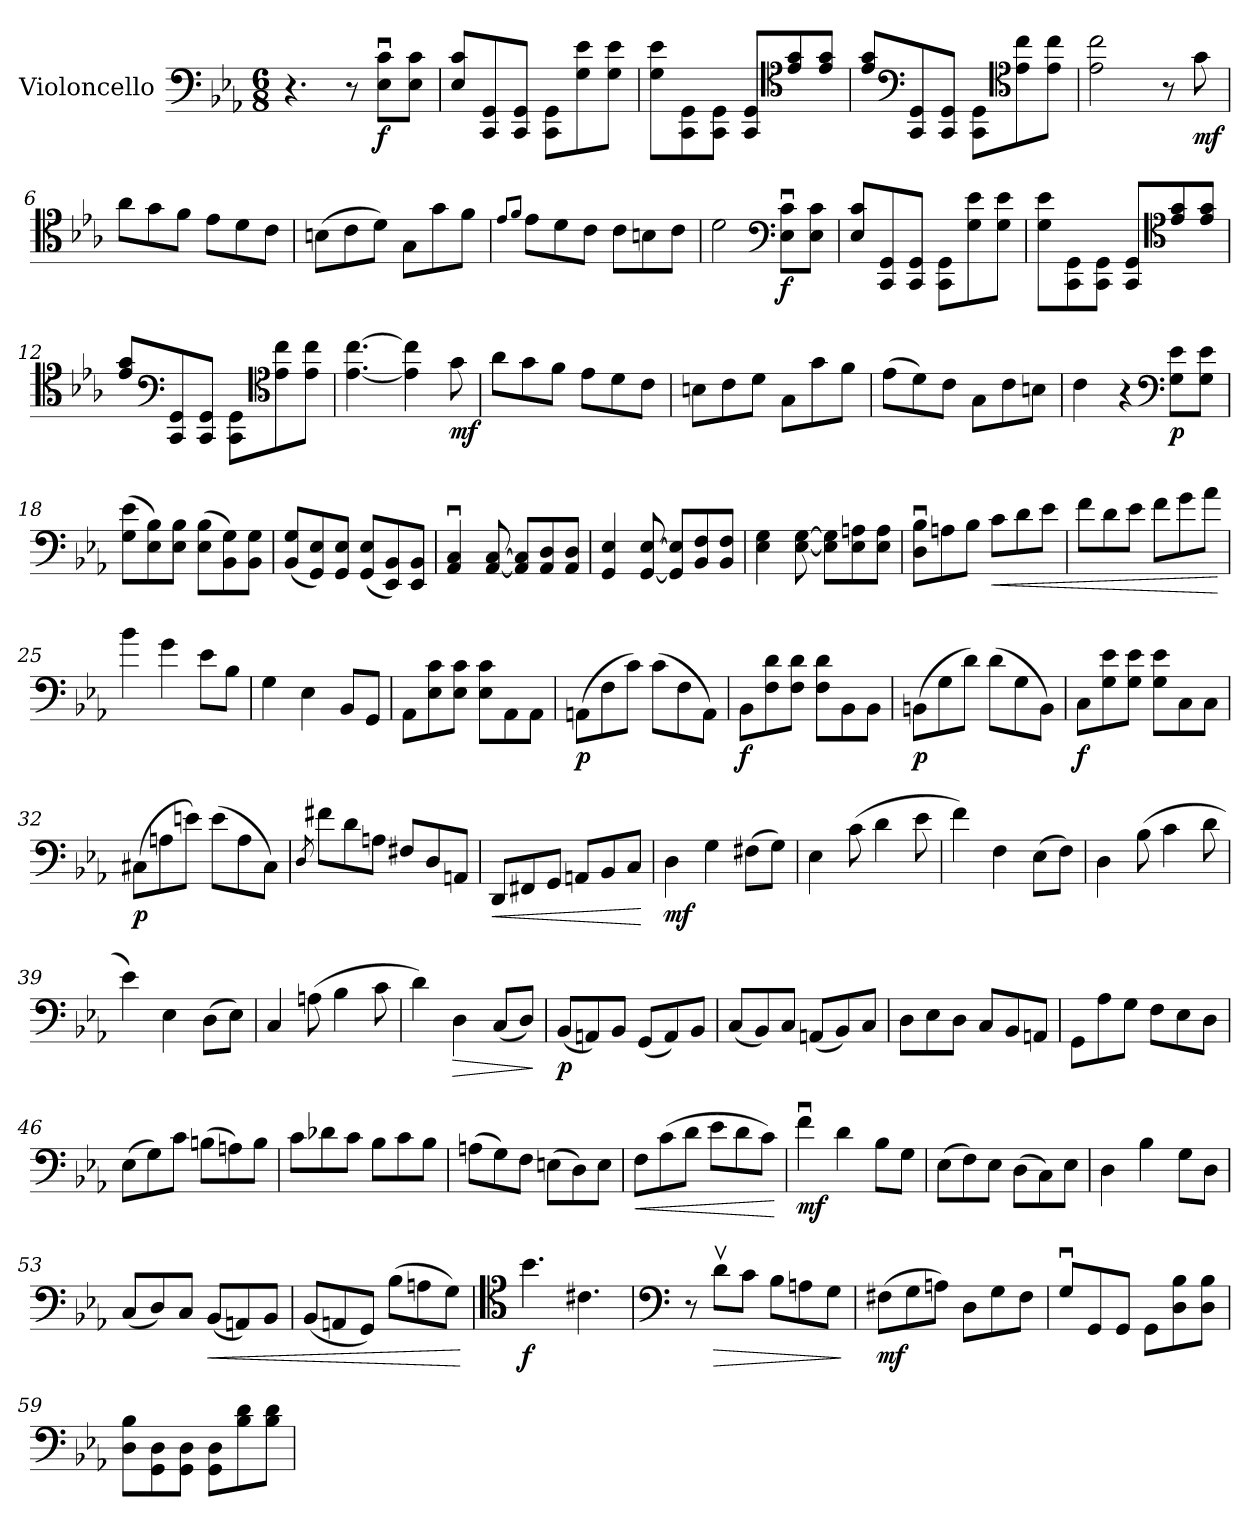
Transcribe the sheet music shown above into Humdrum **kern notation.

**kern	**dynam
*part1	*part1
*staff1	*staff1
*I"Violoncello	*
*I'Vlc.	*
*clefF4	*
*k[b-e-a-]	*
*M6/8	*
*MM189	*
=1	=1
4.r	.
8r	.
!	!LO:DY:b
8E-\u 8c\uL	f
8E-\ 8c\J	.
=2	=2
8E-/ 8c/L	.
8CC/ 8GG/	.
8CC/ 8GG/J	.
8CC\ 8GG\L	.
8G\ 8e-\	.
8G\ 8e-\J	.
=3	=3
8G\ 8e-\L	.
8CC\ 8GG\	.
8CC\ 8GG\J	.
8CC/ 8GG/L	.
*clefC4	*
8e-/ 8g/	.
8e-/ 8g/J	.
=4	=4
8e-/ 8g/L	.
*clefF4	*
8CC/ 8GG/	.
8CC/ 8GG/J	.
8CC\ 8GG\L	.
*clefC4	*
8e-\ 8cc\	.
8e-\ 8cc\J	.
=5	=5
2e-\ 2cc\	.
8r	.
!	!LO:DY:b
8g\	mf
!!LO:LB:g=z
=6	=6
8a-\L	.
8g\	.
8f\J	.
8e-\L	.
8d\	.
8c\J	.
=7	=7
(8Bn\L	.
8c\	.
8d\J)	.
8G\L	.
8g\	.
8f\J	.
=8	=8
8qe-/L	.
8qf/J	.
8e-\L	.
8d\	.
8c\J	.
8c\L	.
8Bn\	.
8c\J	.
=9	=9
2d\	.
*clefF4	*
!	!LO:DY:b
8E-\u 8c\uL	f
8E-\ 8c\J	.
=10	=10
8E-/ 8c/L	.
8CC/ 8GG/	.
8CC/ 8GG/J	.
8CC\ 8GG\L	.
8G\ 8e-\	.
8G\ 8e-\J	.
=11	=11
8G\ 8e-\L	.
8CC\ 8GG\	.
8CC\ 8GG\J	.
8CC/ 8GG/L	.
*clefC4	*
8e-/ 8g/	.
8e-/ 8g/J	.
!!LO:LB:g=z
=12	=12
8e-/ 8g/L	.
*clefF4	*
8CC/ 8GG/	.
8CC/ 8GG/J	.
8CC\ 8GG\L	.
*clefC4	*
8e-\ 8cc\	.
8e-\ 8cc\J	.
=13	=13
[4.e-\ [4.cc\	.
4e-\] 4cc\]	.
!	!LO:DY:b
8g\	mf
=14	=14
8a-\L	.
8g\	.
8f\J	.
8e-\L	.
8d\	.
8c\J	.
=15	=15
8Bn\L	.
8c\	.
8d\J	.
8G\L	.
8g\	.
8f\J	.
=16	=16
(8e-\L	.
8d\)	.
8c\J	.
8G\L	.
8c\	.
8Bn\J	.
=17	=17
4c\	.
4r	.
*clefF4	*
!	!LO:DY:b
8G\ 8e-\L	p
8G\ 8e-\J	.
!!LO:LB:g=z
=18	=18
(8G\ 8e-\L	.
8E-\ 8B-\)	.
8E-\ 8B-\J	.
(8E-\ 8B-\L	.
8BB-\ 8G\)	.
8BB-\ 8G\J	.
=19	=19
(8BB-/ 8G/L	.
8GG/ 8E-/)	.
8GG/ 8E-/J	.
(8GG/ 8E-/L	.
8EE-/ 8BB-/)	.
8EE-/ 8BB-/J	.
=20	=20
4AA-/u 4C/u	.
[8AA-/ [8C/	.
8AA-/] 8C/]L	.
8AA-/ 8D/	.
8AA-/ 8D/J	.
=21	=21
4GG/ 4E-/	.
[8GG/ [8E-/	.
8GG/] 8E-/]L	.
8BB-/ 8F/	.
8BB-/ 8F/J	.
=22	=22
4E-\ 4G\	.
[8E-\ [8G\	.
8E-\] 8G\]L	.
8E-\ 8An\	.
8E-\ 8A\J	.
=23	=23
8D\u 8B-\uL	.
8An\	.
8B-\J	.
!	!LO:HP:b
8c\L	<
8d\	.
8e-\J	.
!!LO:LB:g=z
=24	=24
8f\L	.
8d\	.
8e-\J	.
8f\L	.
8g\	.
8a-\J	.
.	[
=25	=25
4b-\	.
4g\	.
8e-\L	.
8B-\J	.
=26	=26
4G\	.
4E-\	.
8BB-/L	.
8GG/J	.
=27	=27
8AA-\L	.
8E-\ 8c\	.
8E-\ 8c\J	.
8E-\ 8c\L	.
8AA-\	.
8AA-\J	.
=28	=28
!	!LO:DY:b
(8AAn\L	p
8F\	.
8c\J)	.
(8c\L	.
8F\	.
8AA\J)	.
=29	=29
!	!LO:DY:b
8BB-\L	f
8F\ 8d\	.
8F\ 8d\J	.
8F\ 8d\L	.
8BB-\	.
8BB-\J	.
!!LO:LB:g=z
=30	=30
!	!LO:DY:b
(8BBn\L	p
8G\	.
8d\J)	.
(8d\L	.
8G\	.
8BB\J)	.
=31	=31
!	!LO:DY:b
8C\L	f
8G\ 8e-\	.
8G\ 8e-\J	.
8G\ 8e-\L	.
8C\	.
8C\J	.
=32	=32
!	!LO:DY:b
(8C#X\L	p
8An\	.
8en\J)	.
(8e\L	.
8A\	.
8C#\J)	.
=33	=33
8qD/	.
8f#X\L	.
8d\	.
8An\J	.
8F#X/L	.
8D/	.
8AAn/J	.
=34	=34
!	!LO:HP:b
8DD/L	<
8FF#X/	.
8GG/J	.
8AAn/L	.
8BB-/	.
8C/J	.
.	[
!!LO:LB:g=z
=35	=35
!	!LO:DY:b
4D\	mf
4G\	.
(8F#X\L	.
8G\J)	.
=36	=36
4E-\	.
(8c\	.
4d\	.
8e-\	.
=37	=37
4f\)	.
4F\	.
(8E-\L	.
8F\J)	.
=38	=38
4D\	.
(8B-\	.
4c\	.
8d\	.
=39	=39
4e-\)	.
4E-\	.
(8D\L	.
8E-\J)	.
=40	=40
4C/	.
(8An\	.
4B-\	.
8c\	.
=41	=41
4d\)	.
!	!LO:HP:b
4D\	>
(8C/L	.
8D/J)	.
.	]
=42	=42
!	!LO:DY:b
(8BB-/L	p
8AAn/)	.
8BB-/J	.
(8GG/L	.
8AA/)	.
8BB-/J	.
!!LO:LB:g=z
=43	=43
(8C/L	.
8BB-/)	.
8C/J	.
(8AAn/L	.
8BB-/)	.
8C/J	.
=44	=44
8D\L	.
8E-\	.
8D\J	.
8C/L	.
8BB-/	.
8AAn/J	.
=45	=45
8GG\L	.
8A-\	.
8G\J	.
8F\L	.
8E-\	.
8D\J	.
=46	=46
(8E-\L	.
8G\)	.
8c\J	.
(8Bn\L	.
8An\)	.
8B\J	.
=47	=47
8c\L	.
8d-X\	.
8c\J	.
8B-\L	.
8c\	.
8B-\J	.
=48	=48
(8An\L	.
8G\)	.
8F\J	.
(8En\L	.
8D\)	.
8E\J	.
!!LO:LB:g=z
=49	=49
!	!LO:HP:b
8F\L	<
(8c\	.
8d\J	.
8e-\L	.
8d\	.
8c\J)	.
.	[
=50	=50
!	!LO:DY:b
4fu\	mf
4d\	.
8B-\L	.
8G\J	.
=51	=51
(8E-\L	.
8F\)	.
8E-\J	.
(8D\L	.
8C\)	.
8E-\J	.
=52	=52
4D\	.
4B-\	.
8G\L	.
8D\J	.
=53	=53
(8C/L	.
8D/)	.
8C/J	.
!	!LO:HP:b
(8BB-/L	<
8AAn/)	.
8BB-/J	.
=54	=54
(8BB-/L	.
8AAn/	.
8GG/J)	.
(8B-\L	.
8An\	.
8G\J)	.
.	[
!!LO:PB:g=z
=55	=55
*clefC4	*
!	!LO:DY:b
4.b-\	f
4.c#X\	.
=56	=56
*clefF4	*
8r	.
!	!LO:HP:b
8dv\L	>
8c\J	.
8B-\L	.
8An\	.
8G\J	.
.	]
=57	=57
!	!LO:DY:b
(8F#X\L	mf
8G\	.
8An\J)	.
8D\L	.
8G\	.
8F#\J	.
=58	=58
8Gu/L	.
8GG/	.
8GG/J	.
8GG\L	.
8D\ 8B-\	.
8D\ 8B-\J	.
=59	=59
8D\ 8B-\L	.
8GG\ 8D\	.
8GG\ 8D\J	.
8GG\ 8D\L	.
8B-\ 8d\	.
8B-\ 8d\J	.
=	=
*-	*-
